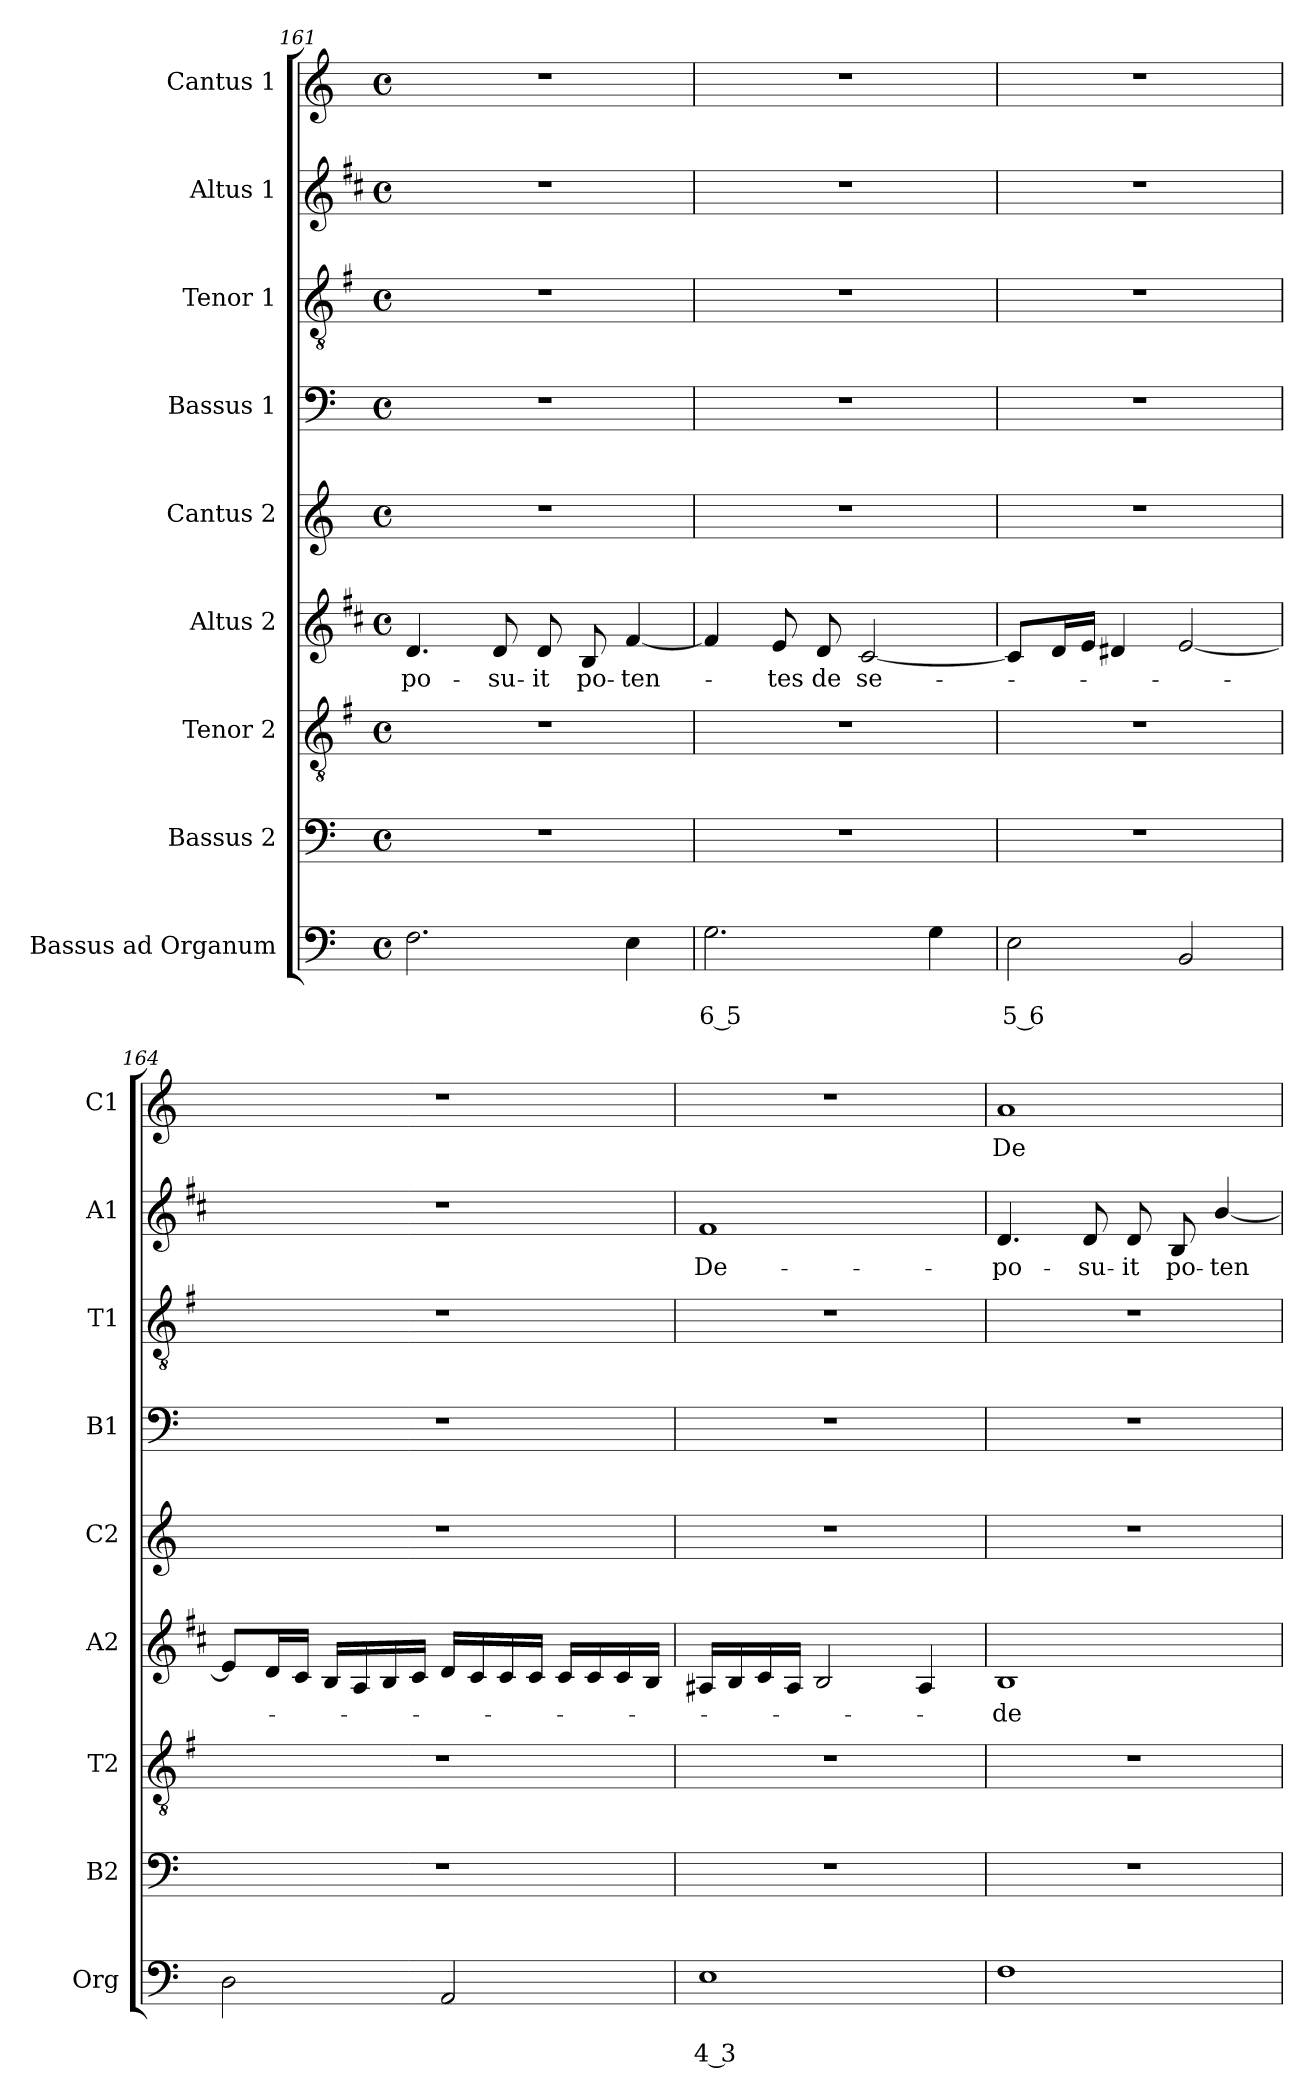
**kern	**text	**text	**kern	**kern	**kern	**text	**kern	**kern	**kern	**kern	**text	**kern	**text
*part9	*part9	*part9	*part8	*part7	*part6	*part6	*part5	*part4	*part3	*part2	*part2	*part1	*part1
*staff9	*staff9	*staff9	*staff8	*staff7	*staff6	*staff6	*staff5	*staff4	*staff3	*staff2	*staff2	*staff1	*staff1
*I"Bassus ad Organum	*	*	*I"Bassus 2	*I"Tenor 2	*I"Altus 2	*	*I"Cantus 2	*I"Bassus 1	*I"Tenor 1	*I"Altus 1	*	*I"Cantus 1	*
*I'Org	*	*	*I'B2	*I'T2	*I'A2	*	*I'C2	*I'B1	*I'T1	*I'A1	*	*I'C1	*
*clefF4	*	*	*clefF4	*clefGv2	*clefG2	*	*clefG2	*clefF4	*clefGv2	*clefG2	*	*clefG2	*
*	*	*	*	*ITrd4c7	*ITrd1c2	*	*	*	*ITrd4c7	*ITrd1c2	*	*	*
*k[]	*	*	*k[]	*k[]	*k[]	*	*k[]	*k[]	*k[]	*k[]	*	*k[]	*
*C:	*	*	*C:	*C:	*C:	*	*C:	*C:	*C:	*C:	*	*C:	*
*M4/4	*	*	*M4/4	*M4/4	*M4/4	*	*M4/4	*M4/4	*M4/4	*M4/4	*	*M4/4	*
*met(c)	*	*	*met(c)	*met(c)	*met(c)	*	*met(c)	*met(c)	*met(c)	*met(c)	*	*met(c)	*
=161	=161	=161	=161	=161	=161	=161	=161	=161	=161	=161	=161	=161	=161
!	!	!	!	!	!	!LO:LY:b	!	!	!	!	!	!	!
2.F\	.	.	1r	1r	4.c/	-po-	1r	1r	1r	1r	.	1r	.
!	!	!	!	!	!	!LO:LY:b	!	!	!	!	!	!	!
.	.	.	.	.	8c/	-su-	.	.	.	.	.	.	.
!	!	!	!	!	!	!LO:LY:b	!	!	!	!	!	!	!
.	.	.	.	.	8c/	-it	.	.	.	.	.	.	.
!	!	!	!	!	!	!LO:LY:b	!	!	!	!	!	!	!
.	.	.	.	.	8A/	po-	.	.	.	.	.	.	.
!	!	!	!	!	!	!LO:LY:b	!	!	!	!	!	!	!
4E\	.	.	.	.	[4e/	-ten-	.	.	.	.	.	.	.
=162	=162	=162	=162	=162	=162	=162	=162	=162	=162	=162	=162	=162	=162
!	!	!LO:LY:b	!	!	!	!	!	!	!	!	!	!	!
2.G\	.	6 5	1r	1r	4e/]	.	1r	1r	1r	1r	.	1r	.
!	!	!	!	!	!	!LO:LY:b	!	!	!	!	!	!	!
.	.	.	.	.	8d/	-tes	.	.	.	.	.	.	.
!	!	!	!	!	!	!LO:LY:b	!	!	!	!	!	!	!
.	.	.	.	.	8c/	de	.	.	.	.	.	.	.
!	!	!	!	!	!	!LO:LY:b	!	!	!	!	!	!	!
.	.	.	.	.	[2B/	se-	.	.	.	.	.	.	.
4G\	.	.	.	.	.	.	.	.	.	.	.	.	.
=163	=163	=163	=163	=163	=163	=163	=163	=163	=163	=163	=163	=163	=163
!	!	!LO:LY:b	!	!	!	!	!	!	!	!	!	!	!
2E\	.	5 6	1r	1r	8B/L]	.	1r	1r	1r	1r	.	1r	.
.	.	.	.	.	16c/L	.	.	.	.	.	.	.	.
.	.	.	.	.	16d/JJ	.	.	.	.	.	.	.	.
.	.	.	.	.	4c#X/	.	.	.	.	.	.	.	.
2BB/	.	.	.	.	[2d/	.	.	.	.	.	.	.	.
=164	=164	=164	=164	=164	=164	=164	=164	=164	=164	=164	=164	=164	=164
2D\	.	.	1r	1r	8d/L]	.	1r	1r	1r	1r	.	1r	.
.	.	.	.	.	16c/L	.	.	.	.	.	.	.	.
.	.	.	.	.	16B/JJ	.	.	.	.	.	.	.	.
.	.	.	.	.	16A/LL	.	.	.	.	.	.	.	.
.	.	.	.	.	16G/	.	.	.	.	.	.	.	.
.	.	.	.	.	16A/	.	.	.	.	.	.	.	.
.	.	.	.	.	16B/JJ	.	.	.	.	.	.	.	.
2AA/	.	.	.	.	16c/LL	.	.	.	.	.	.	.	.
.	.	.	.	.	16B/	.	.	.	.	.	.	.	.
.	.	.	.	.	16B/	.	.	.	.	.	.	.	.
.	.	.	.	.	16B/JJ	.	.	.	.	.	.	.	.
.	.	.	.	.	16B/LL	.	.	.	.	.	.	.	.
.	.	.	.	.	16B/	.	.	.	.	.	.	.	.
.	.	.	.	.	16B/	.	.	.	.	.	.	.	.
.	.	.	.	.	16A/JJ	.	.	.	.	.	.	.	.
=165	=165	=165	=165	=165	=165	=165	=165	=165	=165	=165	=165	=165	=165
!	!	!LO:LY:b	!	!	!	!	!	!	!	!	!LO:LY:b	!	!
1E	.	4 3	1r	1r	16G#X/LL	.	1r	1r	1r	1e	De-	1r	.
.	.	.	.	.	16A/	.	.	.	.	.	.	.	.
.	.	.	.	.	16B/	.	.	.	.	.	.	.	.
.	.	.	.	.	16G#/JJ	.	.	.	.	.	.	.	.
.	.	.	.	.	2A/	.	.	.	.	.	.	.	.
.	.	.	.	.	4G#/	.	.	.	.	.	.	.	.
!!LO:PB:g=z
=166	=166	=166	=166	=166	=166	=166	=166	=166	=166	=166	=166	=166	=166
!	!	!	!	!	!	!LO:LY:b	!	!	!	!	!LO:LY:b	!	!LO:LY:b
1F	.	.	1r	1r	1A	-de	1r	1r	1r	4.c/	-po-	1a	De-
!	!	!	!	!	!	!	!	!	!	!	!LO:LY:b	!	!
.	.	.	.	.	.	.	.	.	.	8c/	-su-	.	.
!	!	!	!	!	!	!	!	!	!	!	!LO:LY:b	!	!
.	.	.	.	.	.	.	.	.	.	8c/	-it	.	.
!	!	!	!	!	!	!	!	!	!	!	!LO:LY:b	!	!
.	.	.	.	.	.	.	.	.	.	8A/	po-	.	.
!	!	!	!	!	!	!	!	!	!	!	!LO:LY:b	!	!
.	.	.	.	.	.	.	.	.	.	[4a/	-ten-	.	.
=	=	=	=	=	=	=	=	=	=	=	=	=	=
*-	*-	*-	*-	*-	*-	*-	*-	*-	*-	*-	*-	*-	*-
